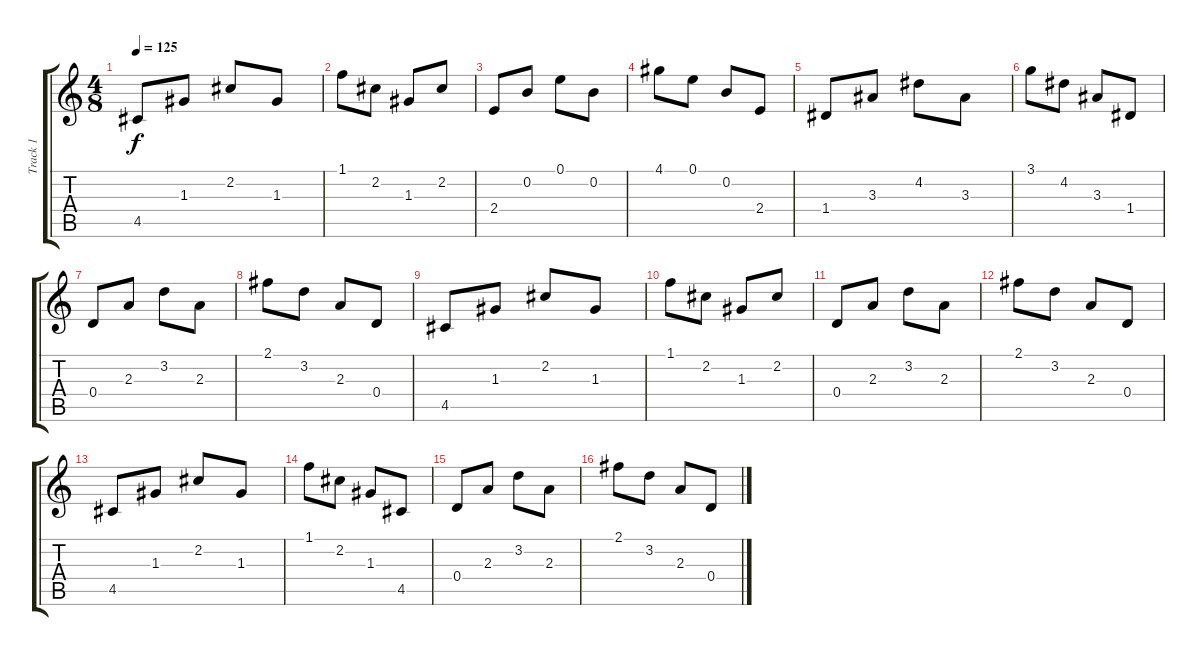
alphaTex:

\track ("Track 1" "Track 1") {instrument acousticguitarnylon}
\staff {score tabs}
\tuning (E4 B3 G3 D3 A2 E2) {hide}
\ts (4 8)
\tempo 125
\clef g2
\ks c
4.5.8{dy f} 1.3.8 2.2.8 1.3.8 |
1.1.8 2.2.8 1.3.8 2.2.8 |
2.4.8 0.2.8 0.1.8 0.2.8 |
4.1.8 0.1.8 0.2.8 2.4.8 |
1.4.8 3.3.8 4.2.8 3.3.8 |
3.1.8 4.2.8 3.3.8 1.4.8 |
0.4.8 2.3.8 3.2.8 2.3.8 |
2.1.8 3.2.8 2.3.8 0.4.8 |
4.5.8 1.3.8 2.2.8 1.3.8 |
1.1.8 2.2.8 1.3.8 2.2.8 |
0.4.8 2.3.8 3.2.8 2.3.8 |
2.1.8 3.2.8 2.3.8 0.4.8 |
4.5.8 1.3.8 2.2.8 1.3.8 |
1.1.8 2.2.8 1.3.8 4.5.8 |
0.4.8 2.3.8 3.2.8 2.3.8 |
2.1.8 3.2.8 2.3.8 0.4.8
